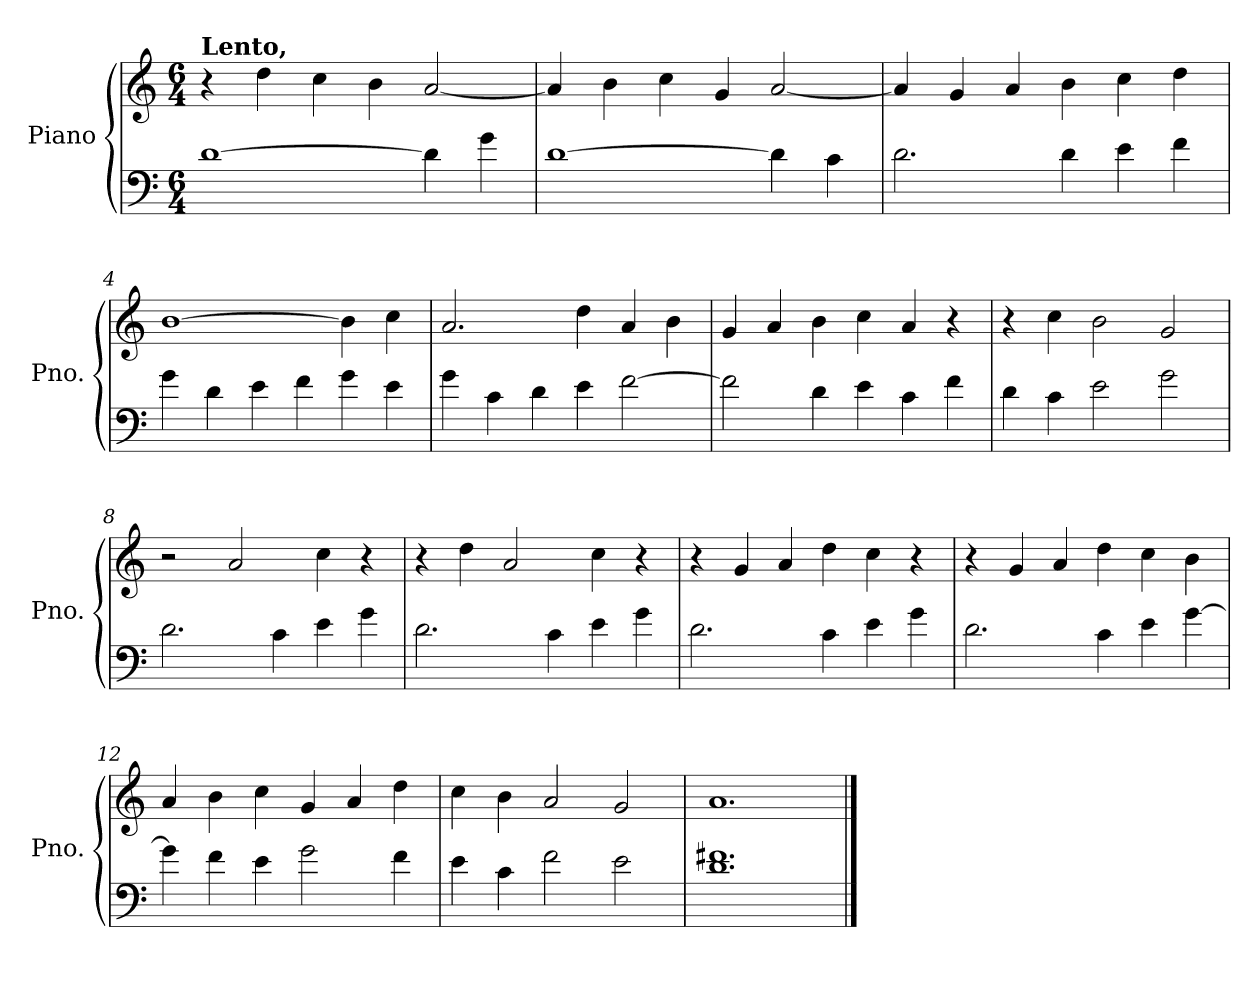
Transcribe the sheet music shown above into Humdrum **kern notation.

**kern	**kern	**dynam
*part1	*part1	*part1
*staff2	*staff1	*staff1/2
*I"Piano	*	*
*I'Pno.	*	*
*clefF4	*clefG2	*
*k[]	*k[]	*
*M6/4	*M6/4	*
*MM104	*MM104	*
=1	=1	=1
!	!LO:TX:a:B:t=Lento,	!
!	!	!LO:DY:b
!	!	!LO:DY:n=1:b
[1d	4r	p other-dynamics
.	4dd\	.
.	4cc\	.
.	4b\	.
4d\]	[2a/	.
4g\	.	.
=2	=2	=2
[1d	4a/]	.
.	4b\	.
.	4cc\	.
.	4g/	.
4d\]	[2a/	.
4c\	.	.
=3	=3	=3
2.d\	4a/]	.
.	4g/	.
.	4a/	.
4d\	4b\	.
4e\	4cc\	.
4f\	4dd\	.
=4	=4	=4
4g\	[1b	.
4d\	.	.
4e\	.	.
4f\	.	.
4g\	4b\]	.
4e\	4cc\	.
=5	=5	=5
4g\	2.a/	.
4c\	.	.
4d\	.	.
4e\	4dd\	.
[2f\	4a/	.
.	4b\	.
=6	=6	=6
2f\]	4g/	.
.	4a/	.
4d\	4b\	.
4e\	4cc\	.
4c\	4a/	.
4f\	4r	.
=7	=7	=7
4d\	4r	.
4c\	4cc\	.
2e\	2b\	.
2g\	2g/	.
=8	=8	=8
2.d\	2r	.
.	2a/	.
4c\	.	.
4e\	4cc\	.
4g\	4r	.
=9	=9	=9
2.d\	4r	.
.	4dd\	.
.	2a/	.
4c\	.	.
4e\	4cc\	.
4g\	4r	.
=10	=10	=10
2.d\	4r	.
.	4g/	.
.	4a/	.
4c\	4dd\	.
4e\	4cc\	.
4g\	4r	.
=11	=11	=11
2.d\	4r	.
.	4g/	.
.	4a/	.
4c\	4dd\	.
4e\	4cc\	.
[4g\	4b\	.
=12	=12	=12
4g\]	4a/	.
4f\	4b\	.
4e\	4cc\	.
2g\	4g/	.
.	4a/	.
4f\	4dd\	.
=13	=13	=13
4e\	4cc\	.
4c\	4b\	.
2f\	2a/	.
2e\	2g/	.
=14	=14	=14
1.d 1.f#X	1.a	.
==	==	==
*-	*-	*-
